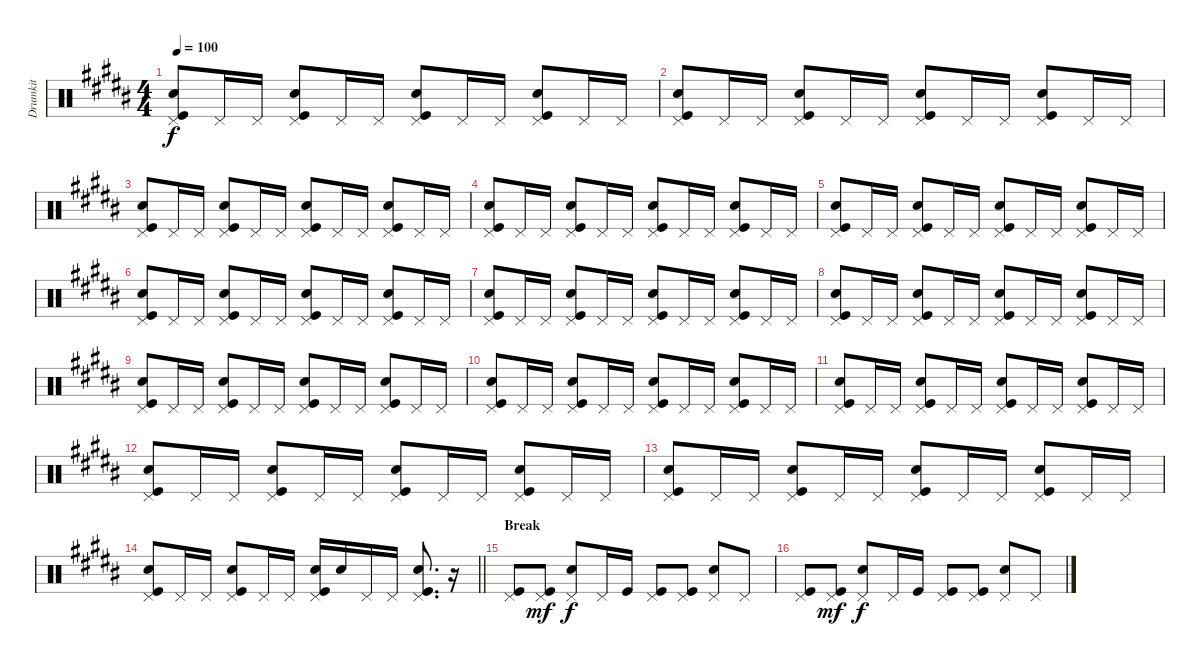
\track ("Drumkit" "Drumkit") {instrument percussion}
\staff {score}
\articulation defaults
\ts (4 4)
\tempo 100
\clef neutral
\ks b
("Pedal Hi-Hat (hit)" "Snare (hit) 2" "Kick (hit)").8{dy f} "Pedal Hi-Hat (hit)".16 "Pedal Hi-Hat (hit)".16 ("Pedal Hi-Hat (hit)" "Snare (hit) 2" "Kick (hit)").8 "Pedal Hi-Hat (hit)".16 "Pedal Hi-Hat (hit)".16 ("Pedal Hi-Hat (hit)" "Snare (hit) 2" "Kick (hit)").8 "Pedal Hi-Hat (hit)".16 "Pedal Hi-Hat (hit)".16 ("Pedal Hi-Hat (hit)" "Snare (hit) 2" "Kick (hit)").8 "Pedal Hi-Hat (hit)".16 "Pedal Hi-Hat (hit)".16 |
("Pedal Hi-Hat (hit)" "Snare (hit) 2" "Kick (hit)").8 "Pedal Hi-Hat (hit)".16 "Pedal Hi-Hat (hit)".16 ("Pedal Hi-Hat (hit)" "Snare (hit) 2" "Kick (hit)").8 "Pedal Hi-Hat (hit)".16 "Pedal Hi-Hat (hit)".16 ("Pedal Hi-Hat (hit)" "Snare (hit) 2" "Kick (hit)").8 "Pedal Hi-Hat (hit)".16 "Pedal Hi-Hat (hit)".16 ("Pedal Hi-Hat (hit)" "Snare (hit) 2" "Kick (hit)").8 "Pedal Hi-Hat (hit)".16 "Pedal Hi-Hat (hit)".16 |
("Pedal Hi-Hat (hit)" "Snare (hit) 2" "Kick (hit)").8 "Pedal Hi-Hat (hit)".16 "Pedal Hi-Hat (hit)".16 ("Pedal Hi-Hat (hit)" "Snare (hit) 2" "Kick (hit)").8 "Pedal Hi-Hat (hit)".16 "Pedal Hi-Hat (hit)".16 ("Pedal Hi-Hat (hit)" "Snare (hit) 2" "Kick (hit)").8 "Pedal Hi-Hat (hit)".16 "Pedal Hi-Hat (hit)".16 ("Pedal Hi-Hat (hit)" "Snare (hit) 2" "Kick (hit)").8 "Pedal Hi-Hat (hit)".16 "Pedal Hi-Hat (hit)".16 |
("Pedal Hi-Hat (hit)" "Snare (hit) 2" "Kick (hit)").8 "Pedal Hi-Hat (hit)".16 "Pedal Hi-Hat (hit)".16 ("Pedal Hi-Hat (hit)" "Snare (hit) 2" "Kick (hit)").8 "Pedal Hi-Hat (hit)".16 "Pedal Hi-Hat (hit)".16 ("Pedal Hi-Hat (hit)" "Snare (hit) 2" "Kick (hit)").8 "Pedal Hi-Hat (hit)".16 "Pedal Hi-Hat (hit)".16 ("Pedal Hi-Hat (hit)" "Snare (hit) 2" "Kick (hit)").8 "Pedal Hi-Hat (hit)".16 "Pedal Hi-Hat (hit)".16 |
("Pedal Hi-Hat (hit)" "Snare (hit) 2" "Kick (hit)").8 "Pedal Hi-Hat (hit)".16 "Pedal Hi-Hat (hit)".16 ("Pedal Hi-Hat (hit)" "Snare (hit) 2" "Kick (hit)").8 "Pedal Hi-Hat (hit)".16 "Pedal Hi-Hat (hit)".16 ("Pedal Hi-Hat (hit)" "Snare (hit) 2" "Kick (hit)").8 "Pedal Hi-Hat (hit)".16 "Pedal Hi-Hat (hit)".16 ("Pedal Hi-Hat (hit)" "Snare (hit) 2" "Kick (hit)").8 "Pedal Hi-Hat (hit)".16 "Pedal Hi-Hat (hit)".16 |
("Pedal Hi-Hat (hit)" "Snare (hit) 2" "Kick (hit)").8 "Pedal Hi-Hat (hit)".16 "Pedal Hi-Hat (hit)".16 ("Pedal Hi-Hat (hit)" "Snare (hit) 2" "Kick (hit)").8 "Pedal Hi-Hat (hit)".16 "Pedal Hi-Hat (hit)".16 ("Pedal Hi-Hat (hit)" "Snare (hit) 2" "Kick (hit)").8 "Pedal Hi-Hat (hit)".16 "Pedal Hi-Hat (hit)".16 ("Pedal Hi-Hat (hit)" "Snare (hit) 2" "Kick (hit)").8 "Pedal Hi-Hat (hit)".16 "Pedal Hi-Hat (hit)".16 |
("Pedal Hi-Hat (hit)" "Snare (hit) 2" "Kick (hit)").8 "Pedal Hi-Hat (hit)".16 "Pedal Hi-Hat (hit)".16 ("Pedal Hi-Hat (hit)" "Snare (hit) 2" "Kick (hit)").8 "Pedal Hi-Hat (hit)".16 "Pedal Hi-Hat (hit)".16 ("Pedal Hi-Hat (hit)" "Snare (hit) 2" "Kick (hit)").8 "Pedal Hi-Hat (hit)".16 "Pedal Hi-Hat (hit)".16 ("Pedal Hi-Hat (hit)" "Snare (hit) 2" "Kick (hit)").8 "Pedal Hi-Hat (hit)".16 "Pedal Hi-Hat (hit)".16 |
("Pedal Hi-Hat (hit)" "Snare (hit) 2" "Kick (hit)").8 "Pedal Hi-Hat (hit)".16 "Pedal Hi-Hat (hit)".16 ("Pedal Hi-Hat (hit)" "Snare (hit) 2" "Kick (hit)").8 "Pedal Hi-Hat (hit)".16 "Pedal Hi-Hat (hit)".16 ("Pedal Hi-Hat (hit)" "Snare (hit) 2" "Kick (hit)").8 "Pedal Hi-Hat (hit)".16 "Pedal Hi-Hat (hit)".16 ("Pedal Hi-Hat (hit)" "Snare (hit) 2" "Kick (hit)").8 "Pedal Hi-Hat (hit)".16 "Pedal Hi-Hat (hit)".16 |
("Pedal Hi-Hat (hit)" "Snare (hit) 2" "Kick (hit)").8 "Pedal Hi-Hat (hit)".16 "Pedal Hi-Hat (hit)".16 ("Pedal Hi-Hat (hit)" "Snare (hit) 2" "Kick (hit)").8 "Pedal Hi-Hat (hit)".16 "Pedal Hi-Hat (hit)".16 ("Pedal Hi-Hat (hit)" "Snare (hit) 2" "Kick (hit)").8 "Pedal Hi-Hat (hit)".16 "Pedal Hi-Hat (hit)".16 ("Pedal Hi-Hat (hit)" "Snare (hit) 2" "Kick (hit)").8 "Pedal Hi-Hat (hit)".16 "Pedal Hi-Hat (hit)".16 |
("Pedal Hi-Hat (hit)" "Snare (hit) 2" "Kick (hit)").8 "Pedal Hi-Hat (hit)".16 "Pedal Hi-Hat (hit)".16 ("Pedal Hi-Hat (hit)" "Snare (hit) 2" "Kick (hit)").8 "Pedal Hi-Hat (hit)".16 "Pedal Hi-Hat (hit)".16 ("Pedal Hi-Hat (hit)" "Snare (hit) 2" "Kick (hit)").8 "Pedal Hi-Hat (hit)".16 "Pedal Hi-Hat (hit)".16 ("Pedal Hi-Hat (hit)" "Snare (hit) 2" "Kick (hit)").8 "Pedal Hi-Hat (hit)".16 "Pedal Hi-Hat (hit)".16 |
("Pedal Hi-Hat (hit)" "Snare (hit) 2" "Kick (hit)").8 "Pedal Hi-Hat (hit)".16 "Pedal Hi-Hat (hit)".16 ("Pedal Hi-Hat (hit)" "Snare (hit) 2" "Kick (hit)").8 "Pedal Hi-Hat (hit)".16 "Pedal Hi-Hat (hit)".16 ("Pedal Hi-Hat (hit)" "Snare (hit) 2" "Kick (hit)").8 "Pedal Hi-Hat (hit)".16 "Pedal Hi-Hat (hit)".16 ("Pedal Hi-Hat (hit)" "Snare (hit) 2" "Kick (hit)").8 "Pedal Hi-Hat (hit)".16 "Pedal Hi-Hat (hit)".16 |
("Pedal Hi-Hat (hit)" "Snare (hit) 2" "Kick (hit)").8 "Pedal Hi-Hat (hit)".16 "Pedal Hi-Hat (hit)".16 ("Pedal Hi-Hat (hit)" "Snare (hit) 2" "Kick (hit)").8 "Pedal Hi-Hat (hit)".16 "Pedal Hi-Hat (hit)".16 ("Pedal Hi-Hat (hit)" "Snare (hit) 2" "Kick (hit)").8 "Pedal Hi-Hat (hit)".16 "Pedal Hi-Hat (hit)".16 ("Pedal Hi-Hat (hit)" "Snare (hit) 2" "Kick (hit)").8 "Pedal Hi-Hat (hit)".16 "Pedal Hi-Hat (hit)".16 |
("Pedal Hi-Hat (hit)" "Snare (hit) 2" "Kick (hit)").8 "Pedal Hi-Hat (hit)".16 "Pedal Hi-Hat (hit)".16 ("Pedal Hi-Hat (hit)" "Snare (hit) 2" "Kick (hit)").8 "Pedal Hi-Hat (hit)".16 "Pedal Hi-Hat (hit)".16 ("Pedal Hi-Hat (hit)" "Snare (hit) 2" "Kick (hit)").8 "Pedal Hi-Hat (hit)".16 "Pedal Hi-Hat (hit)".16 ("Pedal Hi-Hat (hit)" "Snare (hit) 2" "Kick (hit)").8 "Pedal Hi-Hat (hit)".16 "Pedal Hi-Hat (hit)".16 |
\barLineRight lightlight
("Pedal Hi-Hat (hit)" "Snare (hit) 2" "Kick (hit)").8 "Pedal Hi-Hat (hit)".16 "Pedal Hi-Hat (hit)".16 ("Pedal Hi-Hat (hit)" "Snare (hit) 2" "Kick (hit)").8 "Pedal Hi-Hat (hit)".16 "Pedal Hi-Hat (hit)".16 ("Pedal Hi-Hat (hit)" "Snare (hit) 2" "Kick (hit)").16 "Snare (hit) 2".16 "Pedal Hi-Hat (hit)".16 "Pedal Hi-Hat (hit)".16 ("Pedal Hi-Hat (hit)" "Snare (hit) 2" "Kick (hit)").8{d} r.16 |
\section ("" "Break")
("Pedal Hi-Hat (hit)" "Kick (hit)").8 ("Pedal Hi-Hat (hit)" "Kick (hit)").8{dy mf} ("Pedal Hi-Hat (hit)" "Snare (hit) 2").8{dy f} "Pedal Hi-Hat (hit)".16 "Kick (hit)".16 ("Pedal Hi-Hat (hit)" "Kick (hit)").8 ("Pedal Hi-Hat (hit)" "Kick (hit)").8 ("Pedal Hi-Hat (hit)" "Snare (hit) 2").8 "Pedal Hi-Hat (hit)".8 |
("Pedal Hi-Hat (hit)" "Kick (hit)").8 ("Pedal Hi-Hat (hit)" "Kick (hit)").8{dy mf} ("Pedal Hi-Hat (hit)" "Snare (hit) 2").8{dy f} "Pedal Hi-Hat (hit)".16 "Kick (hit)".16 ("Pedal Hi-Hat (hit)" "Kick (hit)").8 ("Pedal Hi-Hat (hit)" "Kick (hit)").8 ("Pedal Hi-Hat (hit)" "Snare (hit) 2").8 "Pedal Hi-Hat (hit)".8
